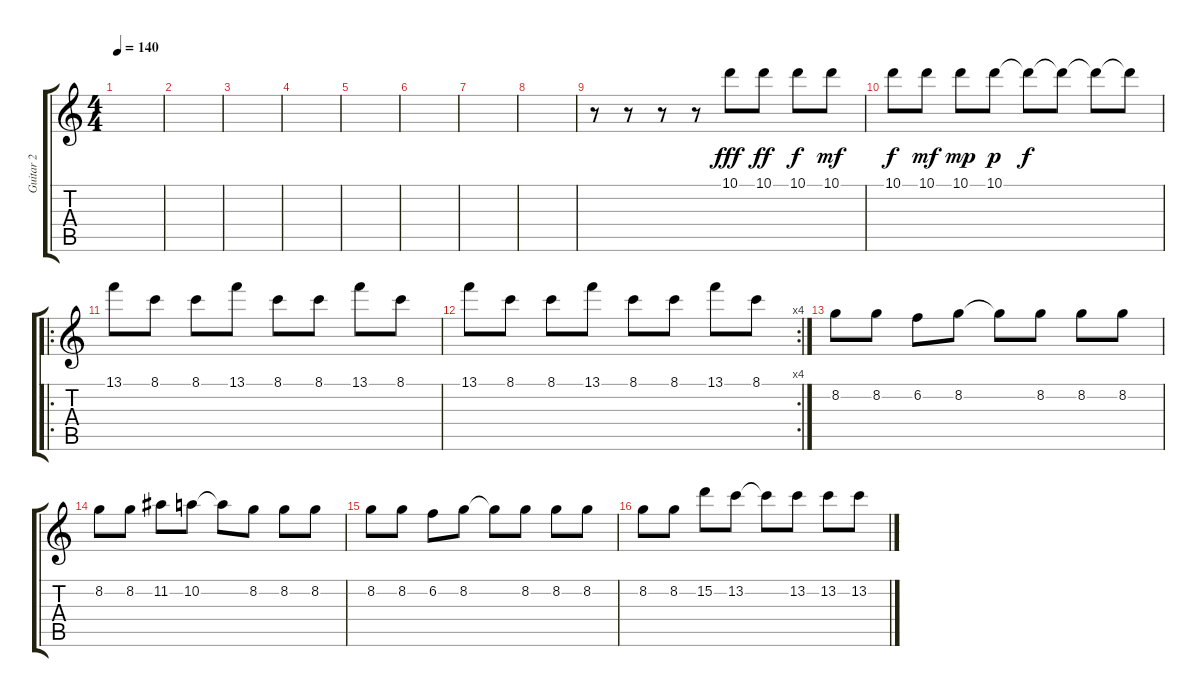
\track ("Guitar 2" "Guitar 2") {instrument distortionguitar}
\staff {score tabs}
\tuning (E4 B3 G3 D3 A2 D2) {hide}
\ts (4 4)
\tempo 140
\clef g2
\ks c
|
|
|
|
|
|
|
|
r.8 r.8 r.8 r.8 10.1.8{dy fff} 10.1.8{dy ff} 10.1.8{dy f} 10.1.8{dy mf} |
10.1.8{dy f} 10.1.8{dy mf} 10.1.8{dy mp} 10.1.8{dy p} 10.1{t}.8{dy f} 10.1{t}.8 10.1{t}.8 10.1{t}.8 |
\ro
13.1.8{volume 12 balance 16} 8.1.8 8.1.8 13.1.8 8.1.8 8.1.8 13.1.8 8.1.8 |
\rc 4
13.1.8 8.1.8 8.1.8 13.1.8 8.1.8 8.1.8 13.1.8 8.1.8 |
8.2.8{volume 14 balance 8} 8.2.8 6.2.8 8.2.8 8.2{t}.8 8.2.8 8.2.8 8.2.8 |
8.2.8 8.2.8 11.2.8 10.2.8 10.2{t}.8 8.2.8 8.2.8 8.2.8 |
8.2.8 8.2.8 6.2.8 8.2.8 8.2{t}.8 8.2.8 8.2.8 8.2.8 |
8.2.8 8.2.8 15.2.8 13.2.8 13.2{t}.8 13.2.8 13.2.8 13.2.8
